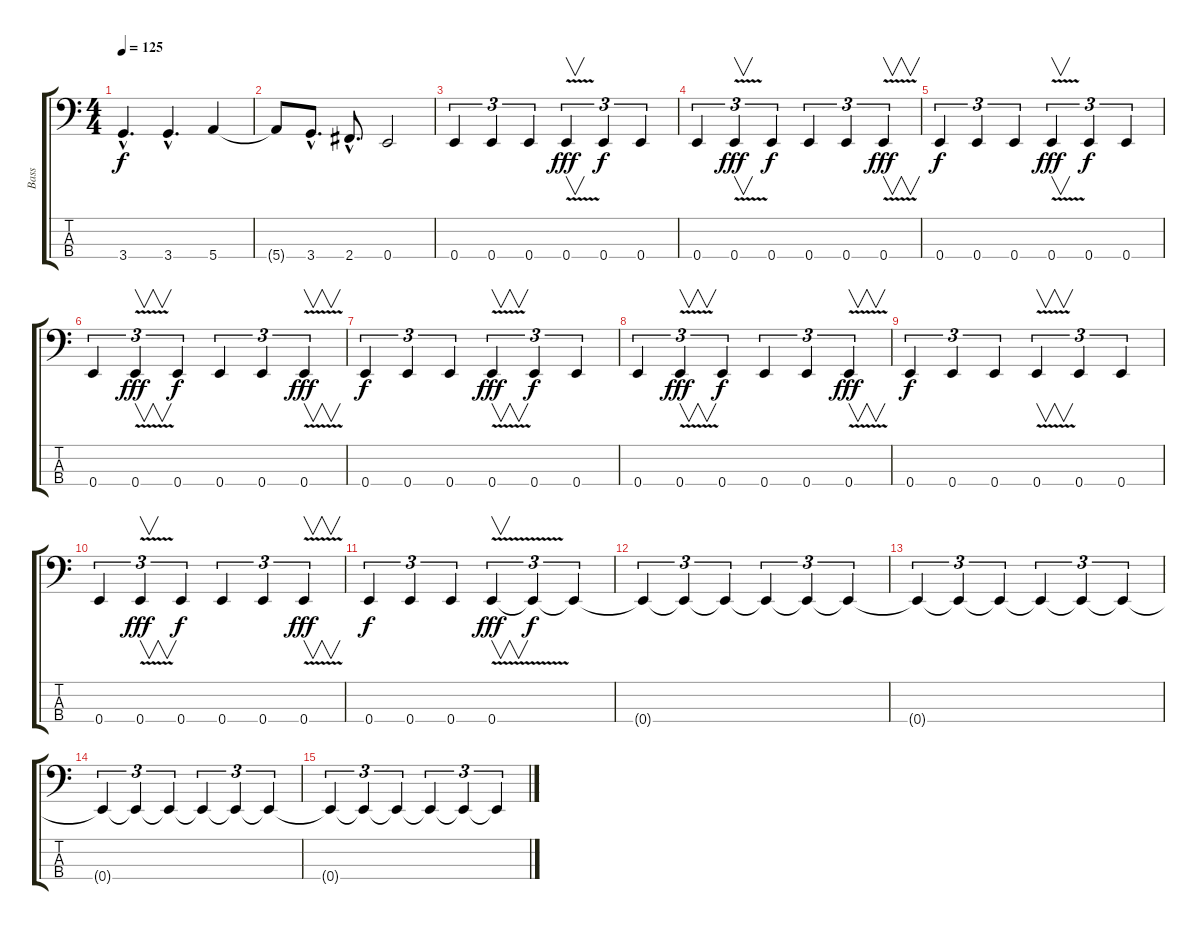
\track ("Bass" "Bass") {instrument electricbassfinger}
\staff {score tabs}
\tuning (G2 D2 A1 E1) {hide}
\ts (4 4)
\tempo 125
\clef f4
\ks c
3.4{hac}.4{d dy f} 3.4{hac}.4{d} 5.4.4 |
5.4{t}.8 3.4{hac}.8{d} 2.4{hac}.8{d} 0.4.2 |
0.4.4{tu (3 2) volume 11 balance 0} 0.4.4{tu (3 2)} 0.4.4{tu (3 2)} 0.4{v}.4{v tu (3 2) dy fff} 0.4.4{tu (3 2) dy f balance 16} 0.4.4{tu (3 2)} |
0.4.4{tu (3 2)} 0.4{v}.4{v tu (3 2) dy fff} 0.4.4{tu (3 2) dy f balance 0} 0.4.4{tu (3 2)} 0.4.4{tu (3 2)} 0.4{v}.4{v tu (3 2) dy fff} |
0.4.4{tu (3 2) dy f volume 11 balance 16} 0.4.4{tu (3 2)} 0.4.4{tu (3 2)} 0.4{v}.4{v tu (3 2) dy fff} 0.4.4{tu (3 2) dy f balance 0} 0.4.4{tu (3 2)} |
0.4.4{tu (3 2)} 0.4{v}.4{v tu (3 2) dy fff} 0.4.4{tu (3 2) dy f balance 16} 0.4.4{tu (3 2)} 0.4.4{tu (3 2)} 0.4{v}.4{v tu (3 2) dy fff} |
0.4.4{tu (3 2) dy f volume 11 balance 0} 0.4.4{tu (3 2)} 0.4.4{tu (3 2)} 0.4{v}.4{v tu (3 2) dy fff} 0.4.4{tu (3 2) dy f balance 16} 0.4.4{tu (3 2)} |
0.4.4{tu (3 2)} 0.4{v}.4{v tu (3 2) dy fff} 0.4.4{tu (3 2) dy f balance 0} 0.4.4{tu (3 2)} 0.4.4{tu (3 2)} 0.4{v}.4{v tu (3 2) dy fff} |
0.4.4{tu (3 2) dy f volume 11 balance 16} 0.4.4{tu (3 2)} 0.4.4{tu (3 2)} 0.4{v}.4{v tu (3 2)} 0.4.4{tu (3 2) balance 0} 0.4.4{tu (3 2)} |
0.4.4{tu (3 2)} 0.4{v}.4{v tu (3 2) dy fff} 0.4.4{tu (3 2) dy f balance 16} 0.4.4{tu (3 2)} 0.4.4{tu (3 2)} 0.4{v}.4{v tu (3 2) dy fff} |
0.4.4{tu (3 2) dy f volume 11 balance 0} 0.4.4{tu (3 2)} 0.4.4{tu (3 2)} 0.4{v}.4{v tu (3 2) dy fff} 0.4{t}.4{tu (3 2) dy f balance 16} 0.4{t}.4{tu (3 2)} |
0.4{t}.4{tu (3 2)} 0.4{t}.4{tu (3 2)} 0.4{t}.4{tu (3 2)} 0.4{t}.4{tu (3 2)} 0.4{t}.4{tu (3 2)} 0.4{t}.4{tu (3 2)} |
0.4{t}.4{tu (3 2)} 0.4{t}.4{tu (3 2)} 0.4{t}.4{tu (3 2)} 0.4{t}.4{tu (3 2)} 0.4{t}.4{tu (3 2)} 0.4{t}.4{tu (3 2)} |
0.4{t}.4{tu (3 2)} 0.4{t}.4{tu (3 2)} 0.4{t}.4{tu (3 2)} 0.4{t}.4{tu (3 2)} 0.4{t}.4{tu (3 2)} 0.4{t}.4{tu (3 2)} |
0.4{t}.4{tu (3 2)} 0.4{t}.4{tu (3 2)} 0.4{t}.4{tu (3 2)} 0.4{t}.4{tu (3 2)} 0.4{t}.4{tu (3 2)} 0.4{t}.4{tu (3 2)}
